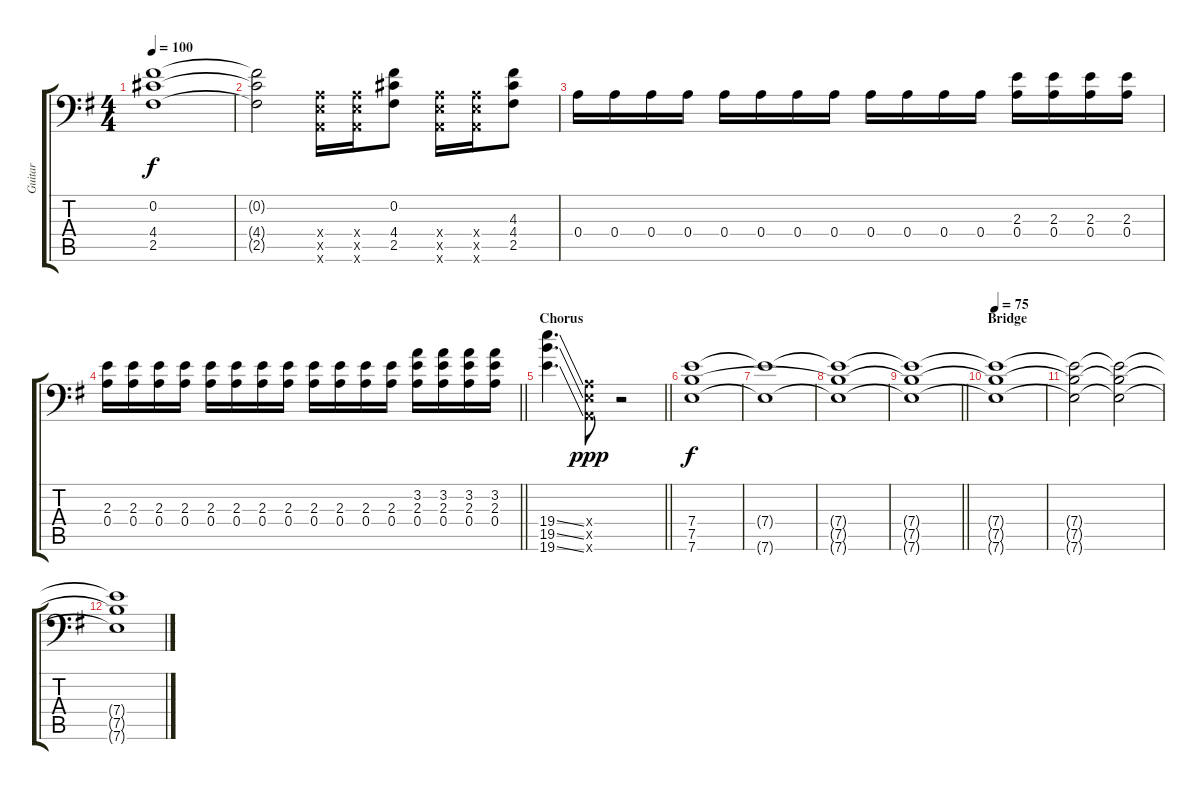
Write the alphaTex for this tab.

\track ("Guitar" "Guitar") {instrument distortionguitar}
\staff {score tabs}
\tuning (B3 Gb3 D3 A2 E2 A1) {hide}
\ts (4 4)
\tempo 100
\clef f4
\ks eminor
(0.2 4.4 2.5).1{dy f} |
(0.2{t} 4.4{t} 2.5{t}).2 (0.4{x} 0.5{x} 0.6{x}).16 (0.4{x} 0.5{x} 0.6{x}).16 (0.2 4.4 2.5).8 (0.4{x} 0.5{x} 0.6{x}).16 (0.4{x} 0.5{x} 0.6{x}).16 (4.3 4.4 2.5).8 |
0.4.16 0.4.16 0.4.16 0.4.16 0.4.16 0.4.16 0.4.16 0.4.16 0.4.16 0.4.16 0.4.16 0.4.16 (2.3 0.4).16 (2.3 0.4).16 (2.3 0.4).16 (2.3 0.4).16 |
\barLineRight lightlight
(2.3 0.4).16 (2.3 0.4).16 (2.3 0.4).16 (2.3 0.4).16 (2.3 0.4).16 (2.3 0.4).16 (2.3 0.4).16 (2.3 0.4).16 (2.3 0.4).16 (2.3 0.4).16 (2.3 0.4).16 (2.3 0.4).16 (3.2 2.3 0.4).16 (3.2 2.3 0.4).16 (3.2 2.3 0.4).16 (3.2 2.3 0.4).16 |
\section ("" "Chorus")
\barLineRight lightlight
(19.4{ss} 19.5{ss} 19.6{ss}).4{d} (0.4{x} 0.5{x} 0.6{x}).8{dy ppp} r.2 |
(7.4 7.5 7.6).1{dy f volume 10} |
(7.4{t} 7.6{t}).1 |
(7.4{t} 7.5{t} 7.6{t}).1{volume 7} |
\barLineRight lightlight
(7.4{t} 7.5{t} 7.6{t}).1 |
\section ("" "Bridge")
\tempo 75
(7.4{t} 7.5{t} 7.6{t}).1{volume 4} |
(7.4{t} 7.5{t} 7.6{t}).2 (7.4{t} 7.5{t} 7.6{t}).2{volume 0} |
(7.4{t} 7.5{t} 7.6{t}).1
